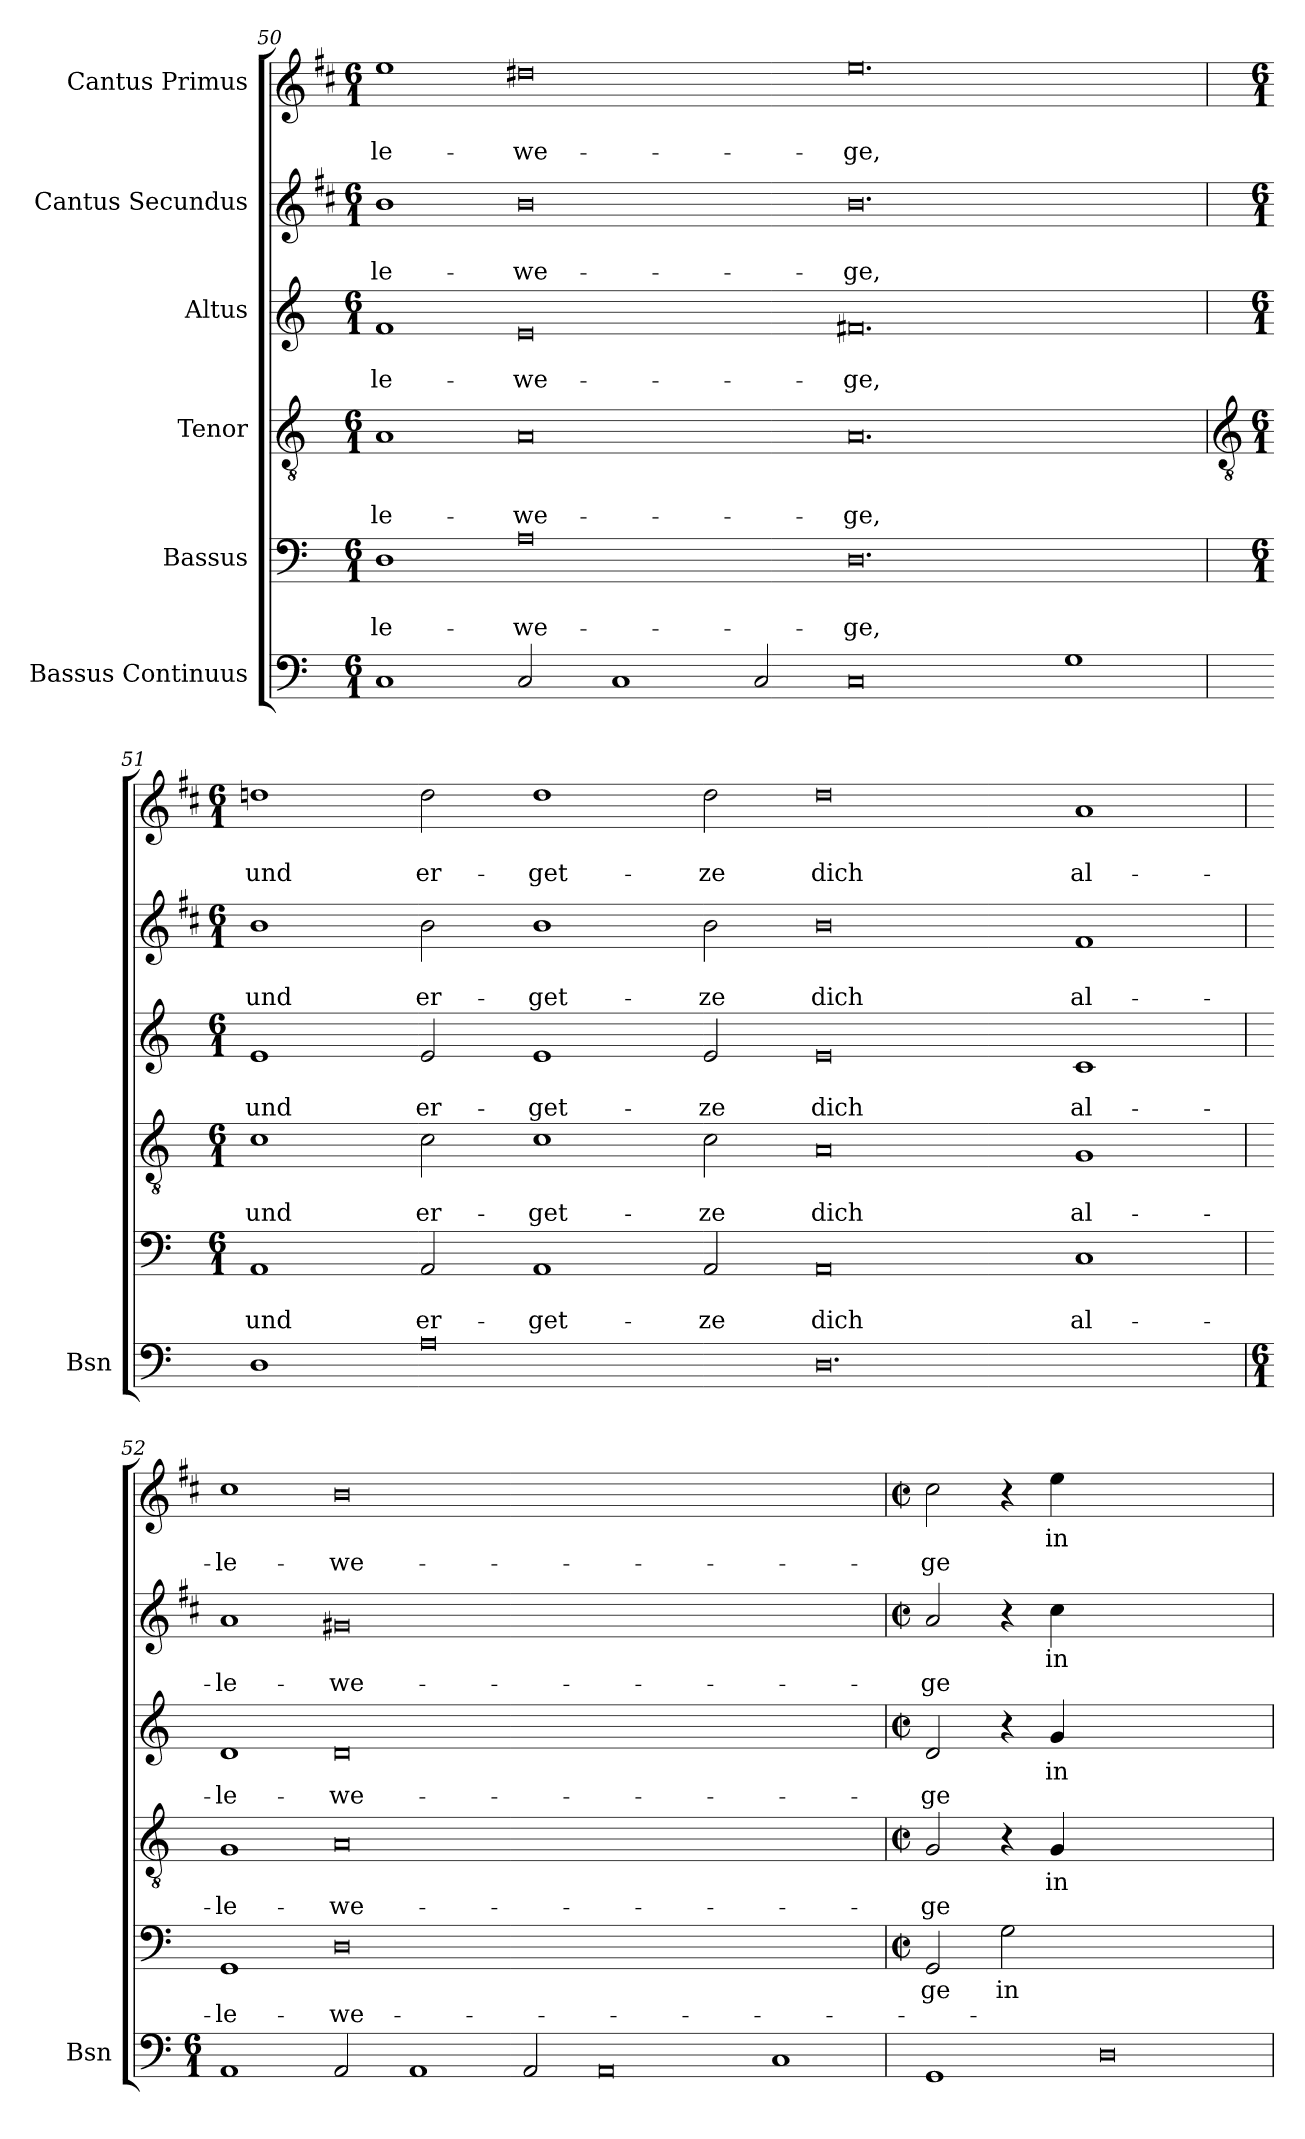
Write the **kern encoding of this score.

**kern	**kern	**text	**text	**kern	**text	**text	**kern	**text	**text	**kern	**text	**text	**kern	**text	**text
*part6	*part5	*part5	*part5	*part4	*part4	*part4	*part3	*part3	*part3	*part2	*part2	*part2	*part1	*part1	*part1
*staff6	*staff5	*staff5	*staff5	*staff4	*staff4	*staff4	*staff3	*staff3	*staff3	*staff2	*staff2	*staff2	*staff1	*staff1	*staff1
*I"Bassus Continuus	*I"Bassus	*	*	*I"Tenor	*	*	*I"Altus	*	*	*I"Cantus Secundus	*	*	*I"Cantus Primus	*	*
*I'Bsn	*	*	*	*	*	*	*	*	*	*	*	*	*	*	*
*clefF4	*clefF4	*	*	*clefGv2	*	*	*clefG2	*	*	*clefG2	*	*	*clefG2	*	*
*	*	*	*	*	*	*	*	*	*	*ITrd1c2	*	*	*ITrd1c2	*	*
*k[]	*k[]	*	*	*k[]	*	*	*k[]	*	*	*k[]	*	*	*k[]	*	*
*C:	*C:	*	*	*C:	*	*	*C:	*	*	*C:	*	*	*C:	*	*
*M6/1	*M6/1	*	*	*M6/1	*	*	*M6/1	*	*	*M6/1	*	*	*M6/1	*	*
=50	=50	=50	=50	=50	=50	=50	=50	=50	=50	=50	=50	=50	=50	=50	=50
!	!	!	!LO:LY:b	!	!	!LO:LY:b	!	!	!LO:LY:b	!	!	!LO:LY:b	!	!	!LO:LY:b
1C	1D	.	-le-	1A	.	-le-	1f	.	-le-	1a	.	-le-	1dd	.	-le-
!	!	!	!LO:LY:b	!	!	!LO:LY:b	!	!	!LO:LY:b	!	!	!LO:LY:b	!	!	!LO:LY:b
2C	0A	.	-we-	0A	.	-we-	0e	.	-we-	0a	.	-we-	0cc#X	.	-we-
1C	.	.	.	.	.	.	.	.	.	.	.	.	.	.	.
2C	.	.	.	.	.	.	.	.	.	.	.	.	.	.	.
!	!	!	!LO:LY:b	!	!	!LO:LY:b	!	!	!LO:LY:b	!	!	!LO:LY:b	!	!	!LO:LY:b
0C	0.D	.	-ge,	0.A	.	-ge,	0.f#X	.	-ge,	0.a	.	-ge,	0.dd	.	-ge,
1G	.	.	.	.	.	.	.	.	.	.	.	.	.	.	.
!!LO:LB:g=z
=51	=51	=51	=51	=51	=51	=51	=51	=51	=51	=51	=51	=51	=51	=51	=51
*	*	*	*	*clefGv2	*	*	*	*	*	*	*	*	*	*	*
*	*M6/1	*	*	*M6/1	*	*	*M6/1	*	*	*M6/1	*	*	*M6/1	*	*
!	!	!	!LO:LY:b	!	!	!LO:LY:b	!	!	!LO:LY:b	!	!	!LO:LY:b	!	!	!LO:LY:b
1D	1AA	.	und	1c	.	und	1e	.	und	1a	.	und	1ccn	.	und
!	!	!	!LO:LY:b	!	!	!LO:LY:b	!	!	!LO:LY:b	!	!	!LO:LY:b	!	!	!LO:LY:b
0A	2AA	.	er-	2c	.	er-	2e	.	er-	2a	.	er-	2cc	.	er-
!	!	!	!LO:LY:b	!	!	!LO:LY:b	!	!	!LO:LY:b	!	!	!LO:LY:b	!	!	!LO:LY:b
.	1AA	.	-get-	1c	.	-get-	1e	.	-get-	1a	.	-get-	1cc	.	-get-
!	!	!	!LO:LY:b	!	!	!LO:LY:b	!	!	!LO:LY:b	!	!	!LO:LY:b	!	!	!LO:LY:b
.	2AA	.	-ze	2c	.	-ze	2e	.	-ze	2a	.	-ze	2cc	.	-ze
!	!	!	!LO:LY:b	!	!	!LO:LY:b	!	!	!LO:LY:b	!	!	!LO:LY:b	!	!	!LO:LY:b
0.D	0AA	.	dich	0A	.	dich	0e	.	dich	0a	.	dich	0cc	.	dich
!	!	!	!LO:LY:b	!	!	!LO:LY:b	!	!	!LO:LY:b	!	!	!LO:LY:b	!	!	!LO:LY:b
.	1C	.	al-	1G	.	al-	1c	.	al-	1e	.	al-	1g	.	al-
!!LO:LB:g=z
=52	=52	=52	=52	=52	=52	=52	=52	=52	=52	=52	=52	=52	=52	=52	=52
*M6/1	*	*	*	*	*	*	*	*	*	*	*	*	*	*	*
!	!	!	!LO:LY:b	!	!	!LO:LY:b	!	!	!LO:LY:b	!	!	!LO:LY:b	!	!	!LO:LY:b
1AA	1GG	.	-le-	1G	.	-le-	1d	.	-le-	1g	.	-le-	1b	.	-le-
!	!	!	!LO:LY:b	!	!	!LO:LY:b	!	!	!LO:LY:b	!	!	!LO:LY:b	!	!	!LO:LY:b
2AA	0D	.	-we-	0A	.	-we-	0d	.	-we-	0f#X	.	-we-	0a	.	-we-
1AA	.	.	.	.	.	.	.	.	.	.	.	.	.	.	.
2AA	.	.	.	.	.	.	.	.	.	.	.	.	.	.	.
0AA	0.ryy	.	.	0.ryy	.	.	0.ryy	.	.	0.ryy	.	.	0.ryy	.	.
1C	.	.	.	.	.	.	.	.	.	.	.	.	.	.	.
=53	=53	=53	=53	=53	=53	=53	=53	=53	=53	=53	=53	=53	=53	=53	=53
*	*M4/2	*	*	*M4/2	*	*	*M4/2	*	*	*M4/2	*	*	*M4/2	*	*
*	*met(c|)	*	*	*met(c|)	*	*	*met(c|)	*	*	*met(c|)	*	*	*met(c|)	*	*
!	!	!LO:LY:b	!	!	!	!LO:LY:b	!	!	!LO:LY:b	!	!	!LO:LY:b	!	!	!LO:LY:b
1GG	2GG	-ge	.	2G	.	-ge	2d	.	-ge	2g	.	-ge	2b	.	-ge
!	!	!LO:LY:b	!	!	!	!	!	!	!	!	!	!	!	!	!
.	2G	in	.	4r	.	.	4r	.	.	4r	.	.	4r	.	.
!	!	!	!	!	!LO:LY:b	!	!	!LO:LY:b	!	!	!LO:LY:b	!	!	!LO:LY:b	!
.	.	.	.	4G	in	.	4g	in	.	4b	in	.	4dd	in	.
0D	0ryy	.	.	0ryy	.	.	0ryy	.	.	0ryy	.	.	0ryy	.	.
=	=	=	=	=	=	=	=	=	=	=	=	=	=	=	=
*-	*-	*-	*-	*-	*-	*-	*-	*-	*-	*-	*-	*-	*-	*-	*-
